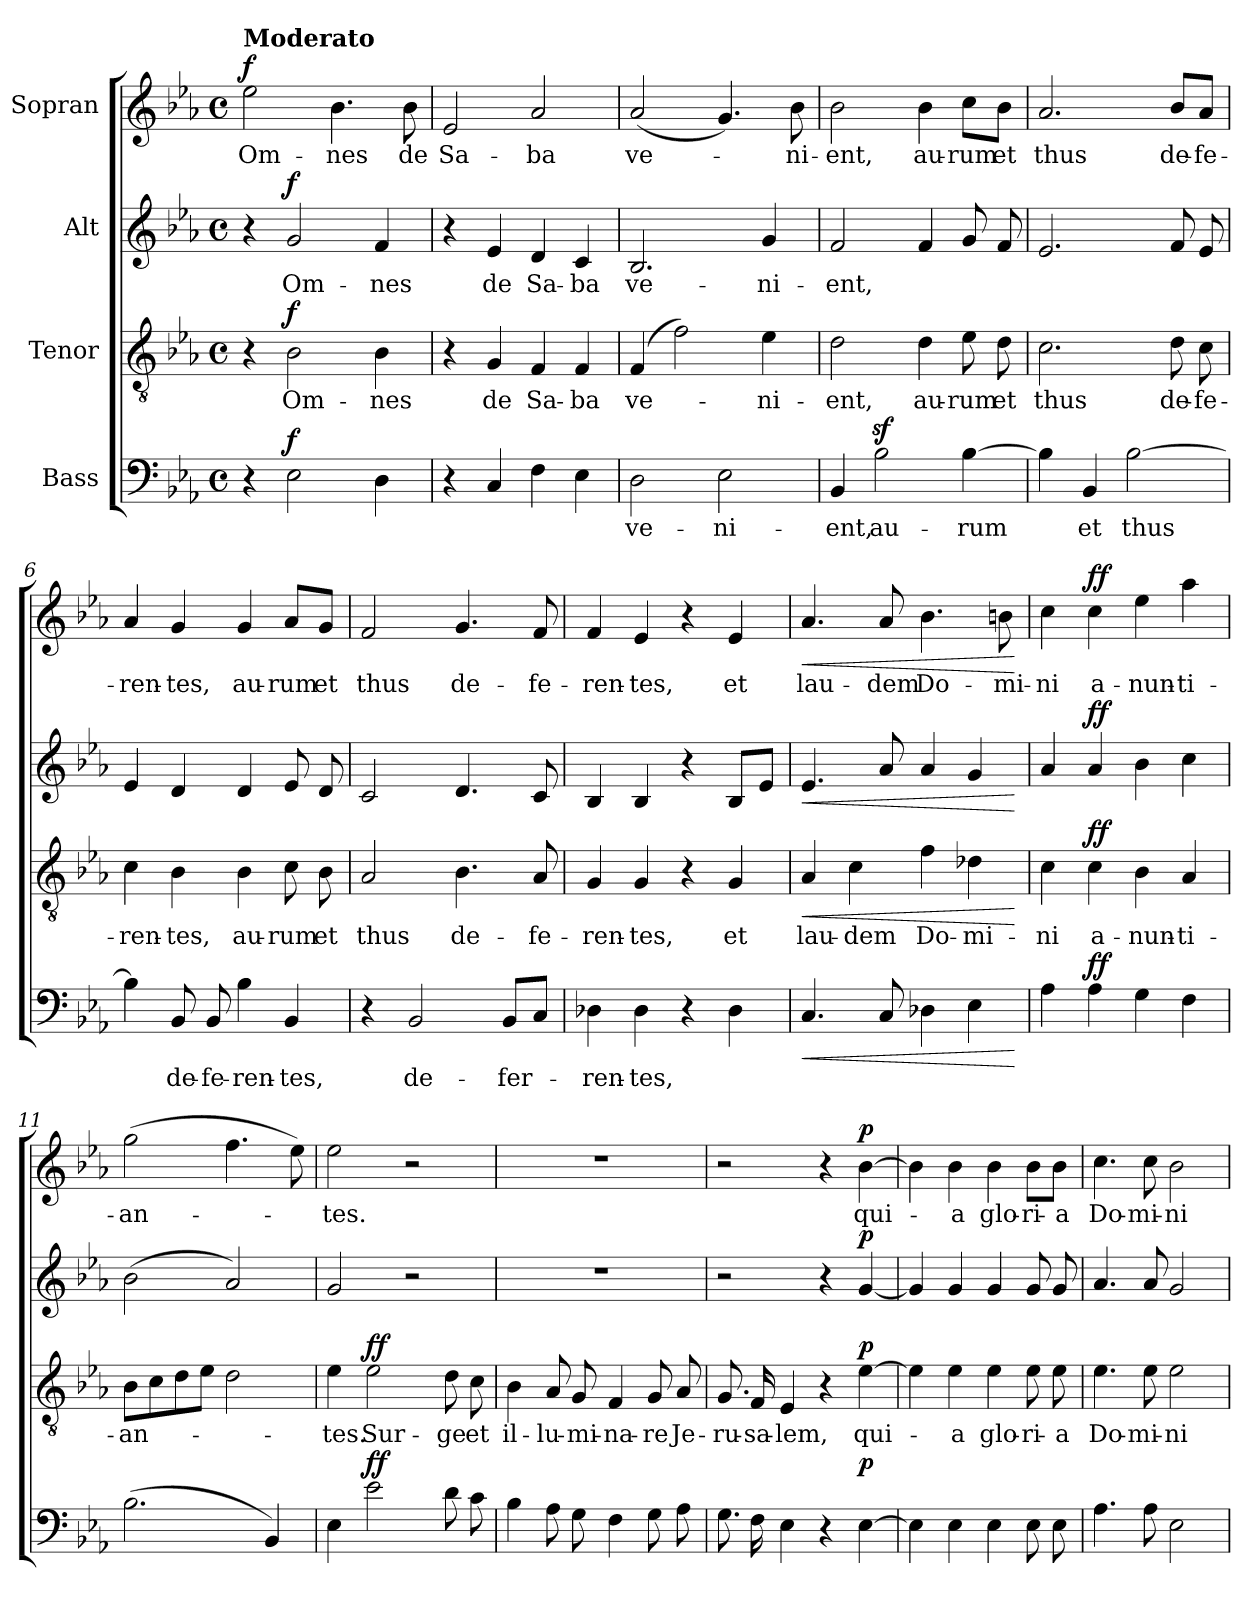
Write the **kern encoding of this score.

**kern	**text	**dynam	**kern	**text	**dynam	**kern	**text	**dynam	**kern	**text	**dynam
*part4	*part4	*part4	*part3	*part3	*part3	*part2	*part2	*part2	*part1	*part1	*part1
*staff4	*staff4	*staff4	*staff3	*staff3	*staff3	*staff2	*staff2	*staff2	*staff1	*staff1	*staff1
*I"Bass	*	*	*I"Tenor	*	*	*I"Alt	*	*	*I"Sopran	*	*
*clefF4	*	*	*clefGv2	*	*	*clefG2	*	*	*clefG2	*	*
*k[b-e-a-]	*	*	*k[b-e-a-]	*	*	*k[b-e-a-]	*	*	*k[b-e-a-]	*	*
*E-:	*	*	*E-:	*	*	*E-:	*	*	*E-:	*	*
*M4/4	*	*	*M4/4	*	*	*M4/4	*	*	*M4/4	*	*
*met(c)	*	*	*met(c)	*	*	*met(c)	*	*	*met(c)	*	*
*MM80	*	*	*MM80	*	*	*MM80	*	*	*MM80	*	*
=1	=1	=1	=1	=1	=1	=1	=1	=1	=1	=1	=1
!	!	!	!	!	!	!	!	!	!LO:TX:a:B:t=Moderato	!	!
!	!	!	!	!	!	!	!	!	!	!	!LO:DY:a
4r	.	.	4r	.	.	4r	.	.	2ee-\	Om-	f
!	!	!LO:DY:a	!	!	!LO:DY:a	!	!	!LO:DY:a	!	!	!
2E-\	.	f	2B-\	Om-	f	2g/	Om-	f	.	.	.
.	.	.	.	.	.	.	.	.	4.b-\	-nes	.
4D\	.	.	4B-\	-nes	.	4f/	-nes	.	.	.	.
.	.	.	.	.	.	.	.	.	8b-\	de	.
=2	=2	=2	=2	=2	=2	=2	=2	=2	=2	=2	=2
4r	.	.	4r	.	.	4r	.	.	2e-/	Sa-	.
4C/	.	.	4G/	de	.	4e-/	de	.	.	.	.
4F\	.	.	4F/	Sa-	.	4d/	Sa-	.	2a-/	-ba	.
4E-\	.	.	4F/	-ba	.	4c/	-ba	.	.	.	.
=3	=3	=3	=3	=3	=3	=3	=3	=3	=3	=3	=3
2D\	ve-	.	(>4F/	ve-	.	2.B-/	ve-	.	(2a-/	ve-	.
.	.	.	2f\)	.	.	.	.	.	.	.	.
2E-\	-ni-	.	.	.	.	.	.	.	4.g/)	.	.
.	.	.	4e-\	-ni-	.	4g/	-ni-	.	.	.	.
.	.	.	.	.	.	.	.	.	8b-\	-ni-	.
=4	=4	=4	=4	=4	=4	=4	=4	=4	=4	=4	=4
4BB-/	-ent,	.	2d\	-ent,	.	2f/	-ent,	.	2b-\	-ent,	.
2B-z>\	au-	.	.	.	.	.	.	.	.	.	.
.	.	.	4d\	au-	.	4f/	.	.	4b-\	au-	.
[4B-\	-rum	.	8e-\	-rum	.	8g/	.	.	8cc\L	-rum	.
.	.	.	8d\	et	.	8f/	.	.	8b-\J	et	.
=5	=5	=5	=5	=5	=5	=5	=5	=5	=5	=5	=5
4B-\]	.	.	2.c\	thus	.	2.e-/	.	.	2.a-/	thus	.
4BB-/	et	.	.	.	.	.	.	.	.	.	.
[2B-\	thus	.	.	.	.	.	.	.	.	.	.
.	.	.	8d\	de-	.	8f/	.	.	8b-/L	de-	.
.	.	.	8c\	-fe-	.	8e-/	.	.	8a-/J	-fe-	.
!!LO:LB:g=z
=6	=6	=6	=6	=6	=6	=6	=6	=6	=6	=6	=6
4B-\]	.	.	4c\	-ren-	.	4e-/	.	.	4a-/	-ren-	.
8BB-/	de-	.	4B-\	-tes,	.	4d/	.	.	4g/	-tes,	.
8BB-/	-fe-	.	.	.	.	.	.	.	.	.	.
4B-\	-ren-	.	4B-\	au-	.	4d/	.	.	4g/	au-	.
4BB-/	-tes,	.	8c\	-rum	.	8e-/	.	.	8a-/L	-rum	.
.	.	.	8B-\	et	.	8d/	.	.	8g/J	et	.
=7	=7	=7	=7	=7	=7	=7	=7	=7	=7	=7	=7
4r	.	.	2A-/	thus	.	2c/	.	.	2f/	thus	.
2BB-/	de-	.	.	.	.	.	.	.	.	.	.
.	.	.	4.B-\	de-	.	4.d/	.	.	4.g/	de-	.
8BB-/L	-fer-	.	.	.	.	.	.	.	.	.	.
8C/J	.	.	8A-/	-fe-	.	8c/	.	.	8f/	-fe-	.
=8	=8	=8	=8	=8	=8	=8	=8	=8	=8	=8	=8
4D-X\	-ren-	.	4G/	-ren-	.	4B-/	.	.	4f/	-ren-	.
4D-\	-tes,	.	4G/	-tes,	.	4B-/	.	.	4e-/	-tes,	.
4r	.	.	4r	.	.	4r	.	.	4r	.	.
4D-\	.	.	4G/	et	.	8B-/L	.	.	4e-/	et	.
.	.	.	.	.	.	8e-/J	.	.	.	.	.
=9	=9	=9	=9	=9	=9	=9	=9	=9	=9	=9	=9
!	!	!LO:HP:b	!	!	!LO:HP:b	!	!	!LO:HP:b	!	!	!LO:HP:b
4.C/	.	<	4A-/	lau-	<	4.e-/	.	<	4.a-/	lau-	<
.	.	.	4c\	-dem	.	.	.	.	.	.	.
8C/	.	.	.	.	.	8a-/	.	.	8a-/	-dem	.
4D-X\	.	.	4f\	Do-	.	4a-/	.	.	4.b-\	Do-	.
4E-\	.	.	4d-X\	-mi-	.	4g/	.	.	.	.	.
.	.	.	.	.	.	.	.	.	8bn\	-mi-	.
.	.	[	.	.	[	.	.	[	.	.	[
=10	=10	=10	=10	=10	=10	=10	=10	=10	=10	=10	=10
4A-\	.	.	4c\	-ni	.	4a-/	.	.	4cc\	-ni	.
!	!	!LO:DY:a	!	!	!LO:DY:a	!	!	!LO:DY:a	!	!	!LO:DY:a
4A-\	.	ff	4c\	a-	ff	4a-/	.	ff	4cc\	a-	ff
4G\	.	.	4B-\	-nun-	.	4b-\	.	.	4ee-\	-nun-	.
4F\	.	.	4A-/	-ti-	.	4cc\	.	.	4aa-\	-ti-	.
!!LO:LB:g=z
=11	=11	=11	=11	=11	=11	=11	=11	=11	=11	=11	=11
(>2.B-\	.	.	8B-\L	-an-	.	(>2b-\	.	.	(>2gg\	-an-	.
.	.	.	8c\	.	.	.	.	.	.	.	.
.	.	.	8d\	.	.	.	.	.	.	.	.
.	.	.	8e-\J	.	.	.	.	.	.	.	.
.	.	.	2d\	.	.	2a-/)	.	.	4.ff\	.	.
4BB-/)	.	.	.	.	.	.	.	.	.	.	.
.	.	.	.	.	.	.	.	.	8ee-\)	.	.
=12	=12	=12	=12	=12	=12	=12	=12	=12	=12	=12	=12
4E-\	.	.	4e-\	-tes.	.	2g/	.	.	2ee-\	-tes.	.
!	!	!LO:DY:a	!	!	!LO:DY:a	!	!	!	!	!	!
2e-\	.	ff	2e-\	Sur-	ff	.	.	.	.	.	.
.	.	.	.	.	.	2r	.	.	2r	.	.
8d\	.	.	8d\	-ge	.	.	.	.	.	.	.
8c\	.	.	8c\	et	.	.	.	.	.	.	.
=13	=13	=13	=13	=13	=13	=13	=13	=13	=13	=13	=13
4B-\	.	.	4B-\	il-	.	1r	.	.	1r	.	.
8A-\	.	.	8A-/	-lu-	.	.	.	.	.	.	.
8G\	.	.	8G/	-mi-	.	.	.	.	.	.	.
4F\	.	.	4F/	-na-	.	.	.	.	.	.	.
8G\	.	.	8G/	-re	.	.	.	.	.	.	.
8A-\	.	.	8A-/	Je-	.	.	.	.	.	.	.
=14	=14	=14	=14	=14	=14	=14	=14	=14	=14	=14	=14
8.G\	.	.	8.G/	-ru-	.	2r	.	.	2r	.	.
16F\	.	.	16F/	-sa-	.	.	.	.	.	.	.
4E-\	.	.	4E-/	-lem,	.	.	.	.	.	.	.
4r	.	.	4r	.	.	4r	.	.	4r	.	.
!	!	!LO:DY:a	!	!	!LO:DY:a	!	!	!LO:DY:a	!	!	!LO:DY:a
[4E-\	.	p	[4e-\	qui-	p	[4g/	.	p	[4b-\	qui-	p
=15	=15	=15	=15	=15	=15	=15	=15	=15	=15	=15	=15
4E-\]	.	.	4e-\]	.	.	4g/]	.	.	4b-\]	.	.
4E-\	.	.	4e-\	-a	.	4g/	.	.	4b-\	-a	.
4E-\	.	.	4e-\	glo-	.	4g/	.	.	4b-\	glo-	.
8E-\	.	.	8e-\	-ri-	.	8g/	.	.	8b-\L	-ri-	.
8E-\	.	.	8e-\	-a	.	8g/	.	.	8b-\J	-a	.
=16	=16	=16	=16	=16	=16	=16	=16	=16	=16	=16	=16
4.A-\	.	.	4.e-\	Do-	.	4.a-/	.	.	4.cc\	Do-	.
8A-\	.	.	8e-\	-mi-	.	8a-/	.	.	8cc\	-mi-	.
2E-\	.	.	2e-\	-ni	.	2g/	.	.	2b-\	-ni	.
=	=	=	=	=	=	=	=	=	=	=	=
*-	*-	*-	*-	*-	*-	*-	*-	*-	*-	*-	*-
